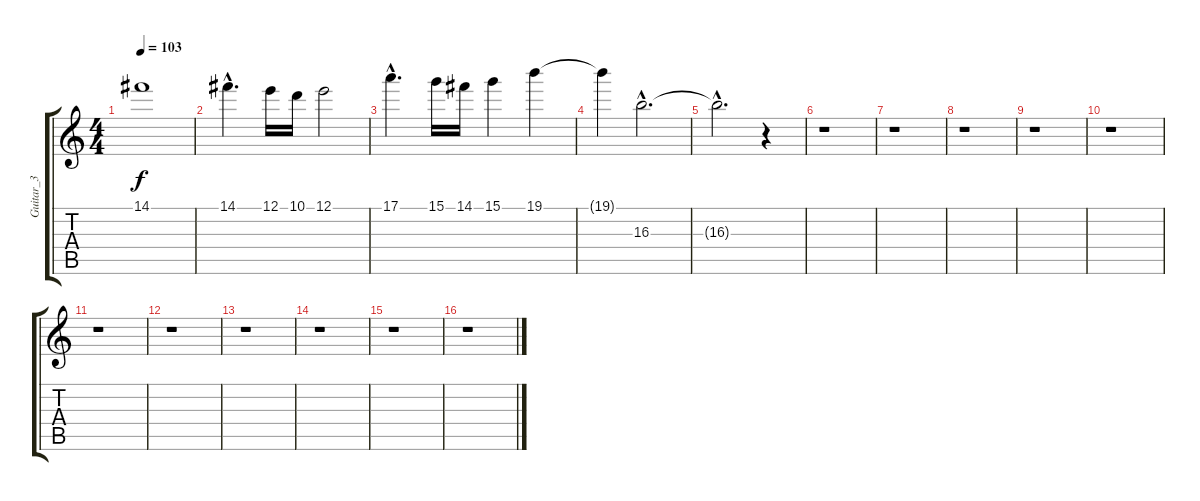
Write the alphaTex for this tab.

\track ("Guitar_3" "Guitar_3") {instrument distortionguitar}
\staff {score tabs}
\tuning (E4 B3 G3 D3 A2 E2) {hide}
\ts (4 4)
\tempo 103
\clef g2
\ks c
14.1{t}.1{dy f} |
14.1{hac}.4{d} 12.1.16 10.1.16 12.1.2 |
17.1{hac}.4{d} 15.1.16 14.1.16 15.1.4 19.1.4 |
19.1{t}.4 16.3{hac}.2{d} |
16.3{hac t}.2{d} r.4 |
r.1 |
r.1 |
r.1 |
r.1 |
r.1 |
r.1 |
r.1 |
r.1 |
r.1 |
r.1 |
r.1
